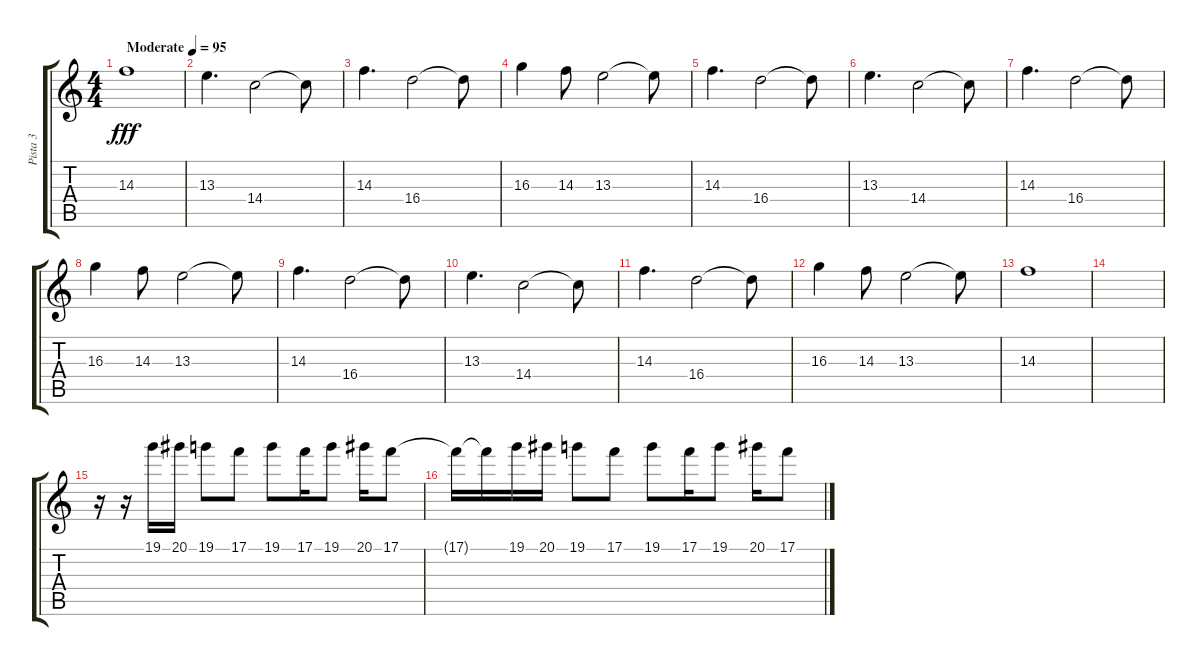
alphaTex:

\track ("Pista 3" "Pista 3") {instrument overdrivenguitar}
\staff {score tabs}
\tuning (C4 G3 Eb3 Bb2 F2 C2) {hide}
\ts (4 4)
\tempo (95 "Moderate")
\clef g2
\ks c
14.3.1{dy fff instrument overdrivenguitar} |
13.3.4{d} 14.4.2 14.4{t}.8 |
14.3.4{d} 16.4.2 16.4{t}.8 |
16.3.4 14.3.8 13.3.2 13.3{t}.8 |
14.3.4{d} 16.4.2 16.4{t}.8 |
13.3.4{d} 14.4.2 14.4{t}.8 |
14.3.4{d} 16.4.2 16.4{t}.8 |
16.3.4 14.3.8 13.3.2 13.3{t}.8 |
14.3.4{d} 16.4.2 16.4{t}.8 |
13.3.4{d} 14.4.2 14.4{t}.8 |
14.3.4{d} 16.4.2 16.4{t}.8 |
16.3.4 14.3.8 13.3.2 13.3{t}.8 |
14.3.1 |
|
r.16 r.16 19.1.16 20.1.16 19.1.8 17.1.8 19.1.8 17.1.16 19.1.8 20.1.16 17.1.8 |
17.1{t}.16 17.1{t}.16 19.1.16 20.1.16 19.1.8 17.1.8 19.1.8 17.1.16 19.1.8 20.1.16 17.1.8
